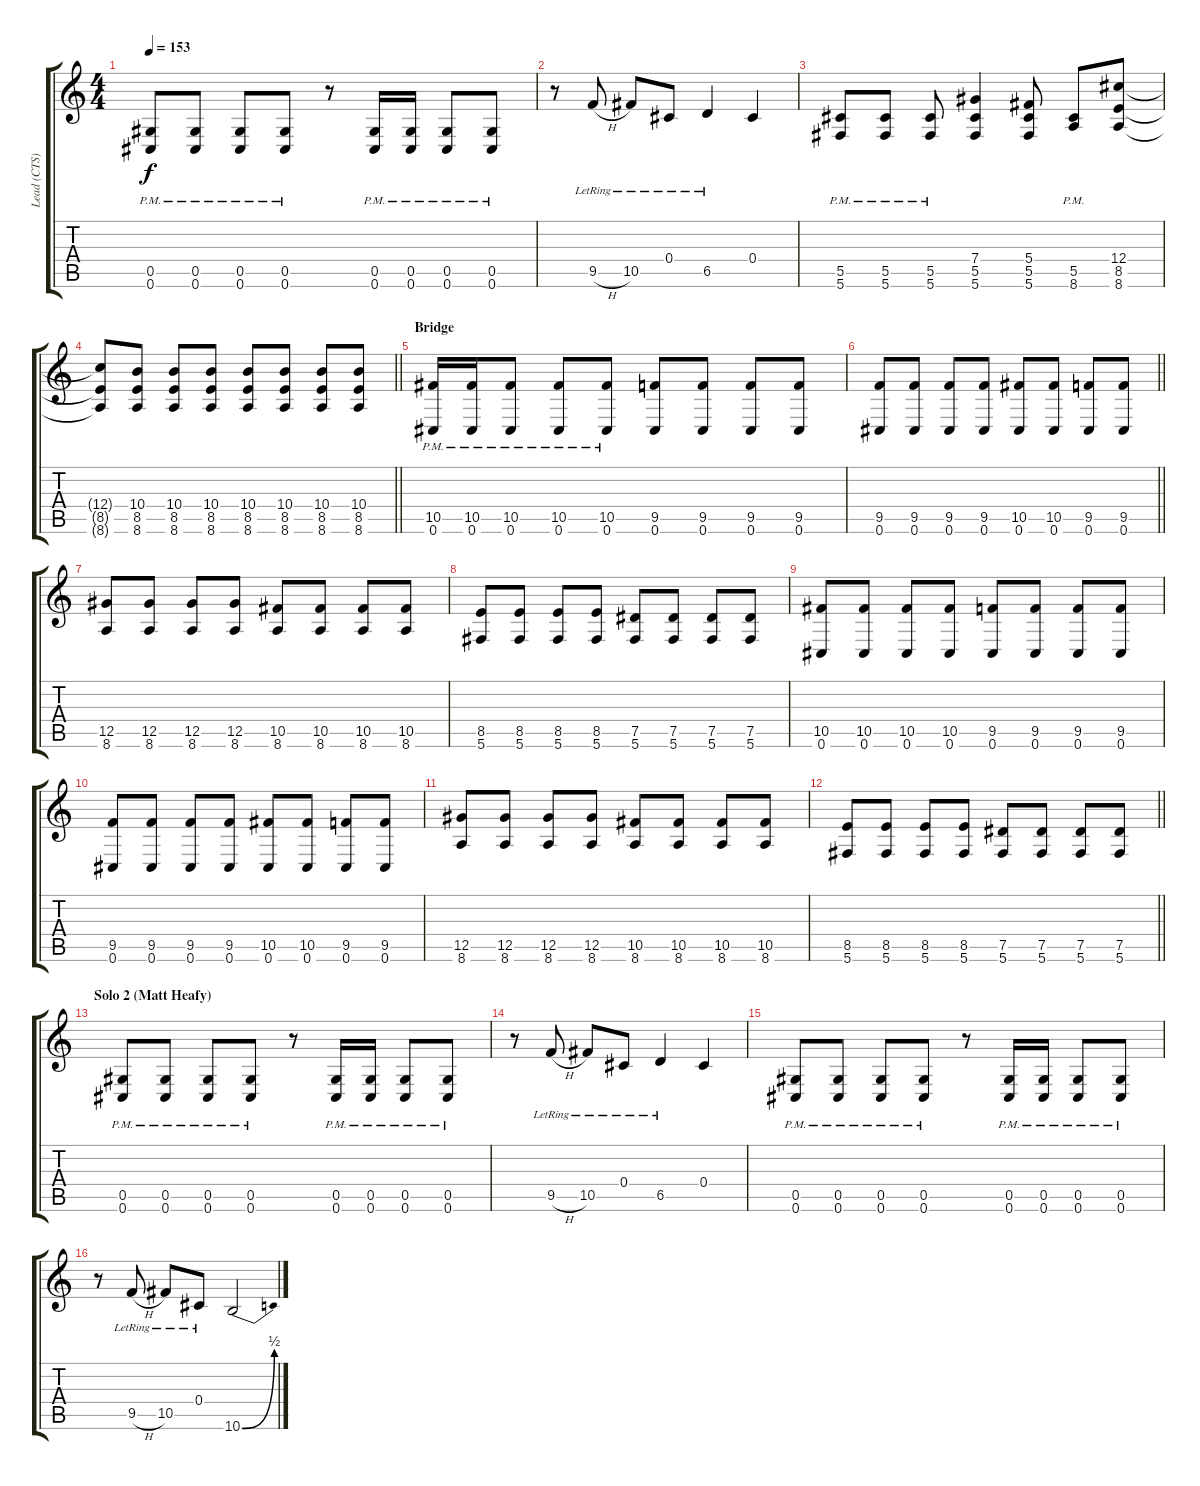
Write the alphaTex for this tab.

\track ("Lead (CTS) / Rythm (IW)" "Lead (CTS)") {instrument distortionguitar}
\staff {score tabs}
\tuning (Eb4 Bb3 Gb3 Db3 Ab2 Db2) {hide}
\ts (4 4)
\tempo 153
\clef g2
\ks c
(0.5{pm} 0.6{pm}).8{dy f} (0.5{pm} 0.6{pm}).8 (0.5{pm} 0.6{pm}).8 (0.5{pm} 0.6{pm}).8 r.8 (0.5{pm} 0.6{pm}).16 (0.5{pm} 0.6{pm}).16 (0.5{pm} 0.6{pm}).8 (0.5{pm} 0.6{pm}).8 |
r.8 9.5{h lr}.8 10.5{lr}.8 0.4{lr}.8 6.5{lr}.4 0.4.4 |
(5.5{pm} 5.6{pm}).8 (5.5{pm} 5.6{pm}).8 (5.5{pm} 5.6{pm}).8 (7.4 5.5 5.6).4 (5.4 5.5 5.6).8 (5.5{pm} 8.6{pm}).8 (12.4 8.5 8.6).8 |
\barLineRight lightlight
(12.4{t} 8.5{t} 8.6{t}).8 (10.4 8.5 8.6).8 (10.4 8.5 8.6).8 (10.4 8.5 8.6).8 (10.4 8.5 8.6).8 (10.4 8.5 8.6).8 (10.4 8.5 8.6).8 (10.4 8.5 8.6).8 |
\section ("" "Bridge")
(10.5{pm} 0.6{pm}).16 (10.5{pm} 0.6{pm}).16 (10.5{pm} 0.6{pm}).8 (10.5{pm} 0.6{pm}).8 (10.5{pm} 0.6{pm}).8 (9.5 0.6).8 (9.5 0.6).8 (9.5 0.6).8 (9.5 0.6).8 |
\barLineRight lightlight
(9.5 0.6).8 (9.5 0.6).8 (9.5 0.6).8 (9.5 0.6).8 (10.5 0.6).8 (10.5 0.6).8 (9.5 0.6).8 (9.5 0.6).8 |
(12.5 8.6).8 (12.5 8.6).8 (12.5 8.6).8 (12.5 8.6).8 (10.5 8.6).8 (10.5 8.6).8 (10.5 8.6).8 (10.5 8.6).8 |
(8.5 5.6).8 (8.5 5.6).8 (8.5 5.6).8 (8.5 5.6).8 (7.5 5.6).8 (7.5 5.6).8 (7.5 5.6).8 (7.5 5.6).8 |
(10.5 0.6).8 (10.5 0.6).8 (10.5 0.6).8 (10.5 0.6).8 (9.5 0.6).8 (9.5 0.6).8 (9.5 0.6).8 (9.5 0.6).8 |
(9.5 0.6).8 (9.5 0.6).8 (9.5 0.6).8 (9.5 0.6).8 (10.5 0.6).8 (10.5 0.6).8 (9.5 0.6).8 (9.5 0.6).8 |
(12.5 8.6).8 (12.5 8.6).8 (12.5 8.6).8 (12.5 8.6).8 (10.5 8.6).8 (10.5 8.6).8 (10.5 8.6).8 (10.5 8.6).8 |
\barLineRight lightlight
(8.5 5.6).8 (8.5 5.6).8 (8.5 5.6).8 (8.5 5.6).8 (7.5 5.6).8 (7.5 5.6).8 (7.5 5.6).8 (7.5 5.6).8 |
\section ("" "Solo 2 (Matt Heafy)")
(0.5{pm} 0.6{pm}).8 (0.5{pm} 0.6{pm}).8 (0.5{pm} 0.6{pm}).8 (0.5{pm} 0.6{pm}).8 r.8 (0.5{pm} 0.6{pm}).16 (0.5{pm} 0.6{pm}).16 (0.5{pm} 0.6{pm}).8 (0.5{pm} 0.6{pm}).8 |
r.8 9.5{h lr}.8 10.5{lr}.8 0.4{lr}.8 6.5{lr}.4 0.4.4 |
(0.5{pm} 0.6{pm}).8 (0.5{pm} 0.6{pm}).8 (0.5{pm} 0.6{pm}).8 (0.5{pm} 0.6{pm}).8 r.8 (0.5{pm} 0.6{pm}).16 (0.5{pm} 0.6{pm}).16 (0.5{pm} 0.6{pm}).8 (0.5{pm} 0.6{pm}).8 |
r.8 9.5{h lr}.8 10.5{lr}.8 0.4{lr}.8 10.6{be (bend 0 0 60 2)}.2
